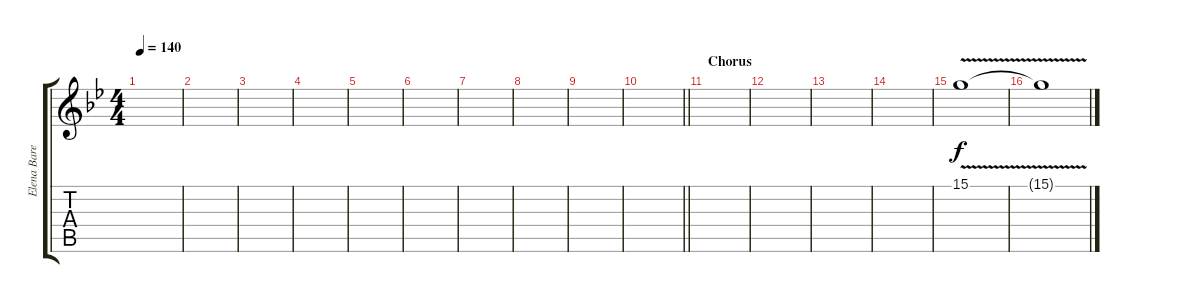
\track ("Elena Barere / Carol Webb" "Elena Bare") {instrument violin}
\staff {score tabs}
\tuning (E4 B3 G3 D3 A2 E2) {hide}
\ts (4 4)
\tempo 140
\clef g2
\ks bb
|
|
|
|
|
|
|
|
|
\barLineRight lightlight
|
\section ("" "Chorus")
|
|
|
|
15.1{v}.1{volume 5} |
15.1{t}.1
